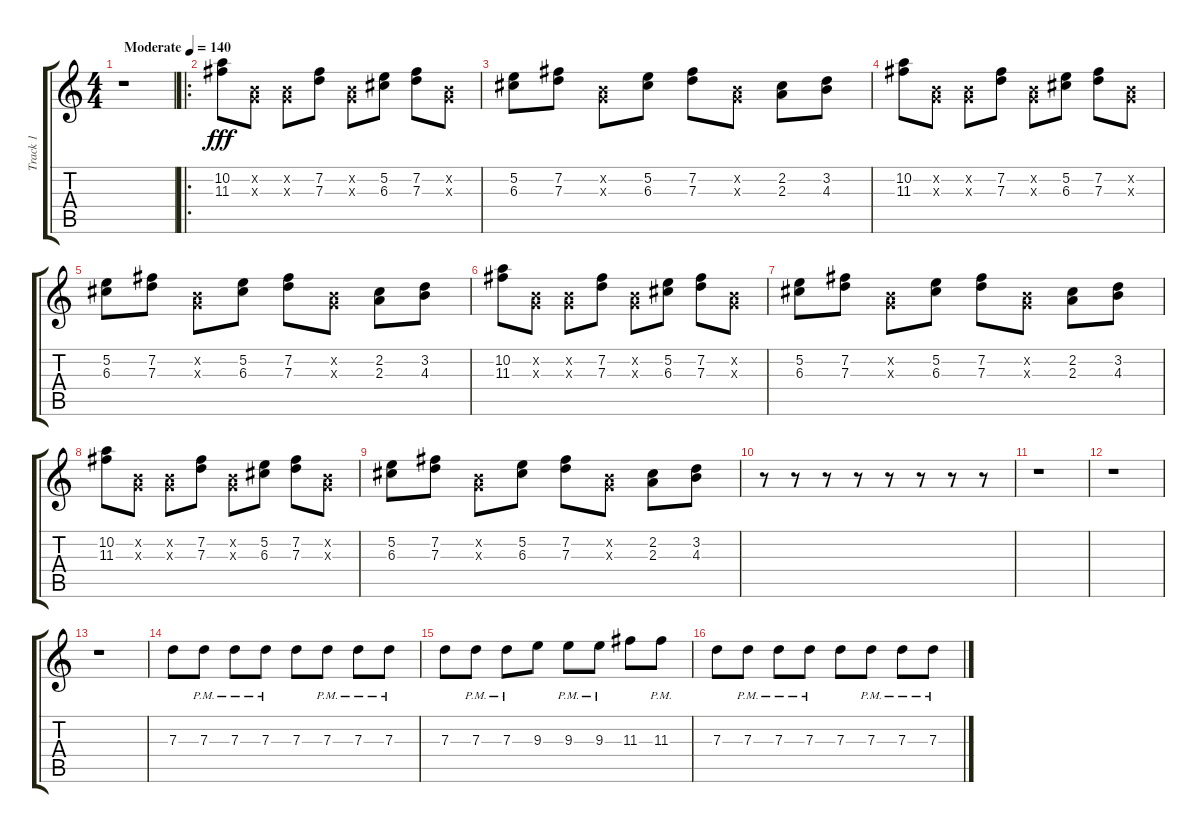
\track ("Track 1" "Track 1") {instrument overdrivenguitar}
\staff {score tabs}
\tuning (E4 B3 G3 D3 A2 D2) {hide}
\ts (4 4)
\tempo (140 "Moderate")
\clef g2
\ks c
r.1{dy fff instrument overdrivenguitar} |
\ro
(10.2 11.3).8 (0.2{x} 0.3{x}).8 (0.2{x} 0.3{x}).8 (7.2 7.3).8 (0.2{x} 0.3{x}).8 (5.2 6.3).8 (7.2 7.3).8 (0.2{x} 0.3{x}).8 |
(5.2 6.3).8 (7.2 7.3).8 (0.2{x} 0.3{x}).8 (5.2 6.3).8 (7.2 7.3).8 (0.2{x} 0.3{x}).8 (2.2 2.3).8 (3.2 4.3).8 |
(10.2 11.3).8 (0.2{x} 0.3{x}).8 (0.2{x} 0.3{x}).8 (7.2 7.3).8 (0.2{x} 0.3{x}).8 (5.2 6.3).8 (7.2 7.3).8 (0.2{x} 0.3{x}).8 |
(5.2 6.3).8 (7.2 7.3).8 (0.2{x} 0.3{x}).8 (5.2 6.3).8 (7.2 7.3).8 (0.2{x} 0.3{x}).8 (2.2 2.3).8 (3.2 4.3).8 |
(10.2 11.3).8 (0.2{x} 0.3{x}).8 (0.2{x} 0.3{x}).8 (7.2 7.3).8 (0.2{x} 0.3{x}).8 (5.2 6.3).8 (7.2 7.3).8 (0.2{x} 0.3{x}).8 |
(5.2 6.3).8 (7.2 7.3).8 (0.2{x} 0.3{x}).8 (5.2 6.3).8 (7.2 7.3).8 (0.2{x} 0.3{x}).8 (2.2 2.3).8 (3.2 4.3).8 |
(10.2 11.3).8 (0.2{x} 0.3{x}).8 (0.2{x} 0.3{x}).8 (7.2 7.3).8 (0.2{x} 0.3{x}).8 (5.2 6.3).8 (7.2 7.3).8 (0.2{x} 0.3{x}).8 |
(5.2 6.3).8 (7.2 7.3).8 (0.2{x} 0.3{x}).8 (5.2 6.3).8 (7.2 7.3).8 (0.2{x} 0.3{x}).8 (2.2 2.3).8 (3.2 4.3).8 |
r.8 r.8 r.8 r.8 r.8 r.8 r.8 r.8 |
r.1 |
r.1 |
r.1 |
7.3.8 7.3{pm}.8 7.3{pm}.8 7.3{pm}.8 7.3.8 7.3{pm}.8 7.3{pm}.8 7.3{pm}.8 |
7.3.8 7.3{pm}.8 7.3{pm}.8 9.3.8 9.3{pm}.8 9.3{pm}.8 11.3.8 11.3{pm}.8 |
7.3.8 7.3{pm}.8 7.3{pm}.8 7.3{pm}.8 7.3.8 7.3{pm}.8 7.3{pm}.8 7.3{pm}.8
